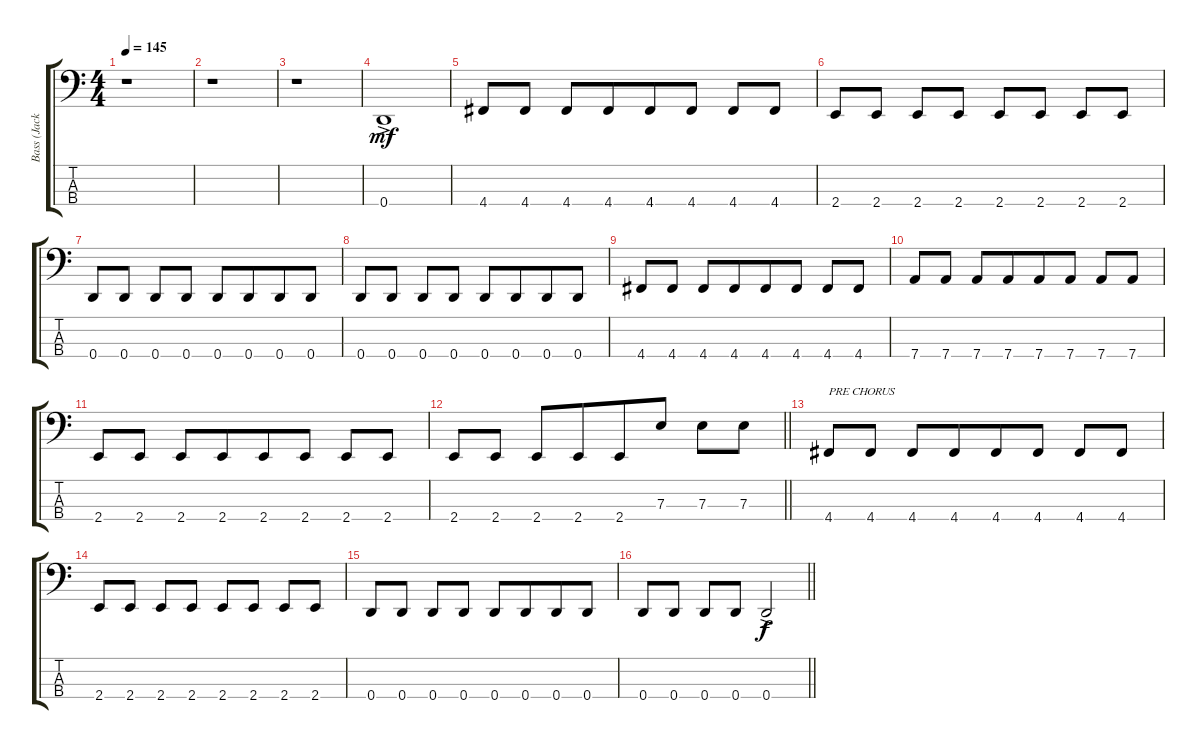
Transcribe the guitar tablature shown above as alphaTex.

\track ("Bass (Jack)" "Bass (Jack") {instrument electricbasspick}
\staff {score tabs}
\tuning (G2 D2 A1 D1) {hide}
\ts (4 4)
\tempo 145
\clef f4
\ks c
r.1{dy f} |
r.1 |
r.1 |
0.4{ac}.1{dy mf} |
4.4.8{beam merge} 4.4.8 4.4.8{beam merge} 4.4.8{beam merge} 4.4.8 4.4.8 4.4.8 4.4.8 |
2.4.8{beam merge} 2.4.8 2.4.8{beam merge} 2.4.8 2.4.8 2.4.8 2.4.8{beam merge} 2.4.8 |
0.4.8 0.4.8 0.4.8 0.4.8 0.4.8 0.4.8{beam merge} 0.4.8 0.4.8 |
0.4.8 0.4.8 0.4.8 0.4.8 0.4.8 0.4.8{beam merge} 0.4.8 0.4.8 |
4.4.8{beam merge} 4.4.8 4.4.8{beam merge} 4.4.8{beam merge} 4.4.8 4.4.8 4.4.8 4.4.8 |
7.4.8{beam merge} 7.4.8 7.4.8{beam merge} 7.4.8{beam merge} 7.4.8 7.4.8 7.4.8 7.4.8 |
2.4.8{beam merge} 2.4.8 2.4.8{beam merge} 2.4.8{beam merge} 2.4.8 2.4.8 2.4.8 2.4.8 |
\barLineRight lightlight
2.4.8{beam merge} 2.4.8 2.4.8{beam merge} 2.4.8{beam merge} 2.4.8 7.3.8 7.3.8 7.3.8 |
4.4.8{txt "PRE CHORUS" beam merge} 4.4.8 4.4.8{beam merge} 4.4.8{beam merge} 4.4.8 4.4.8 4.4.8 4.4.8 |
2.4.8{beam merge} 2.4.8 2.4.8{beam merge} 2.4.8 2.4.8 2.4.8 2.4.8{beam merge} 2.4.8 |
0.4.8 0.4.8 0.4.8 0.4.8 0.4.8 0.4.8{beam merge} 0.4.8 0.4.8 |
\barLineRight lightlight
0.4.8 0.4.8 0.4.8 0.4.8 0.4{ac}.2{dy f}
